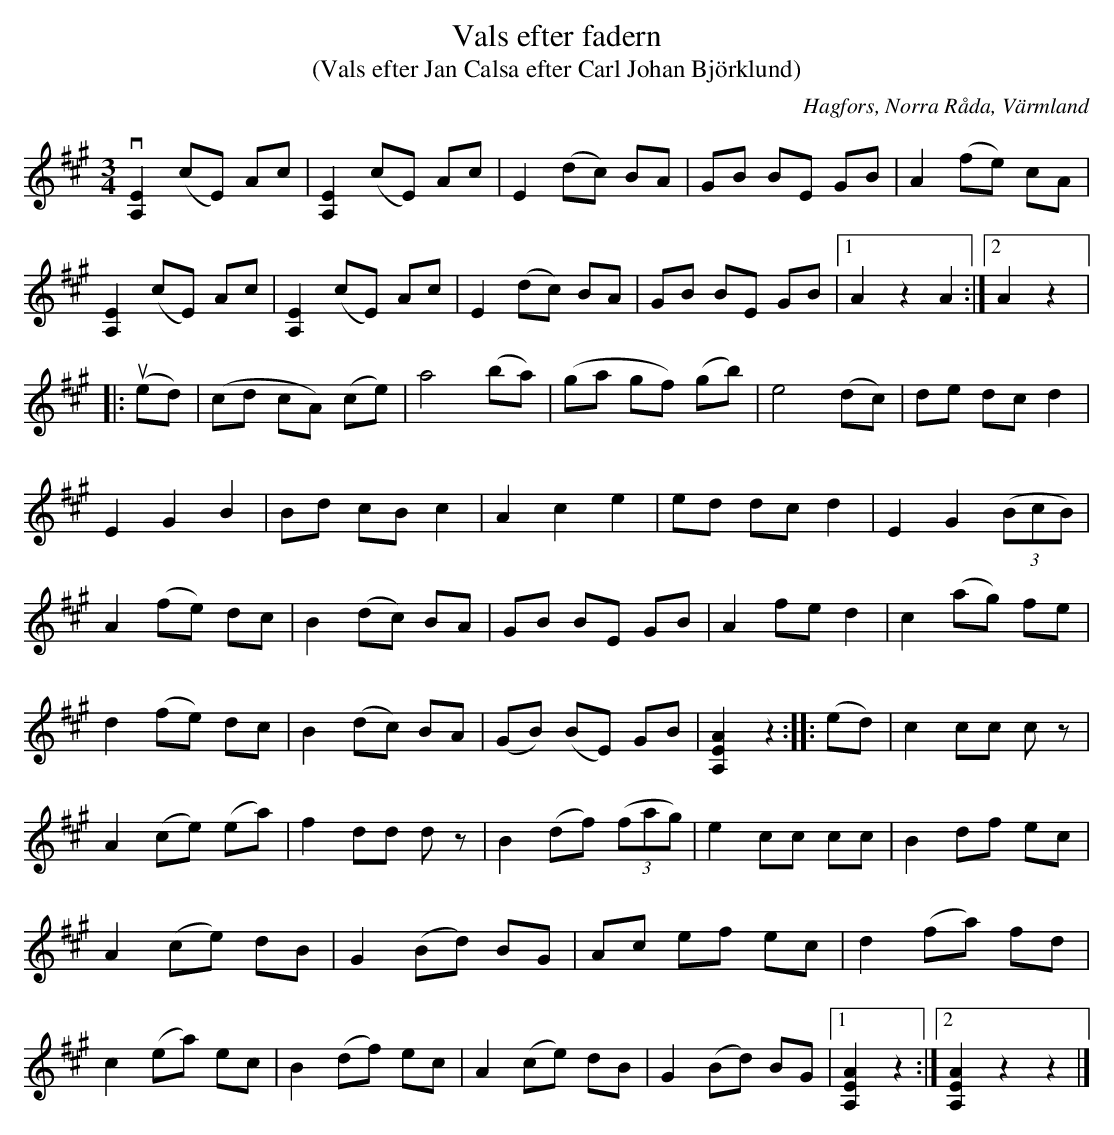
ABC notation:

X:1
T:Vals efter fadern
T:(Vals efter Jan Calsa efter Carl Johan Björklund)
O:Hagfors, Norra Råda, Värmland
L:1/8
M:3/4
K:A
v[A,E]2 (cE) Ac | [A,E]2 (cE) Ac | E2 (dc) BA | GB BE GB | A2 (fe) cA |
[A,E]2 (cE) Ac | [A,E]2 (cE) Ac | E2 (dc) BA | GB BE GB |1 A2 z2 A2 :|2 A2 z2 |:
(ued) | (cd cA) (ce) | a4 (ba) | (ga gf) (gb) | e4 (dc) | de dc d2 |
E2 G2 B2 | Bd cB c2 | A2 c2 e2 | ed dc d2 | E2 G2 (3(BcB) |
A2 (fe) dc | B2 (dc) BA | GB BE GB | A2 fe d2 | c2 (ag) fe |
d2 (fe) dc | B2 (dc) BA | (GB) (BE) GB | [A,EA]2 z2 :: (ed) | c2 cc c z |
A2 (ce) (ea) | f2 dd d z | B2 (df) (3(fag) | e2 cc cc | B2 df ec |
A2 (ce) dB | G2 (Bd) BG | Ac ef ec | d2 (fa) fd |
c2 (ea) ec | B2 (df) ec | A2 (ce) dB | G2 (Bd) BG |1 [A,EA]2 z2 :|2 [A,EA]2 z2 z2 |]
